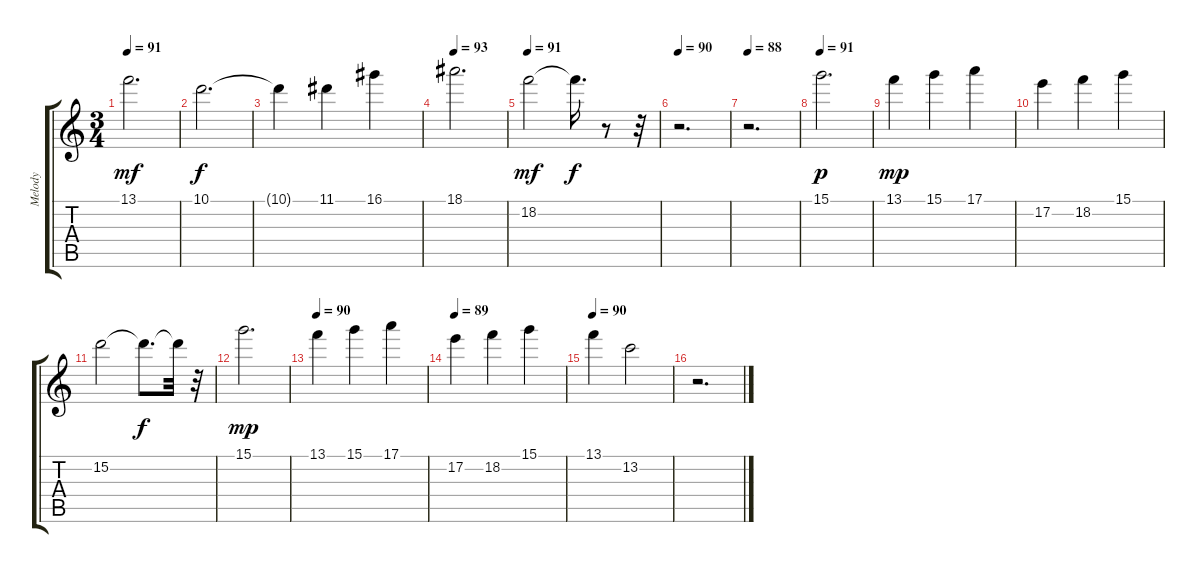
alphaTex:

\track ("Melody" "Melody") {instrument distortionguitar}
\staff {score tabs}
\tuning (E4 B3 G3 D3 A2 E2) {hide}
\ts (3 4)
\tempo 91
\clef g2
\ks c
13.1.2{d dy mf} |
10.1.2{d dy f} |
10.1{t}.4 11.1.4 16.1.4 |
\tempo 93
18.1.2{d} |
\tempo 91
18.2.2{dy mf} 18.2{t}.16{d dy f} r.8 r.32 |
\tempo 90
r.2{d} |
\tempo 88
r.2{d} |
\tempo 91
15.1.2{d dy p} |
13.1.4{dy mp} 15.1.4 17.1.4 |
17.2.4 18.2.4 15.1.4 |
15.2.2 15.2{t}.8{d dy f} 15.2{t}.32 r.32 |
15.1.2{d dy mp} |
\tempo 90
13.1.4 15.1.4 17.1.4 |
\tempo 89
17.2.4 18.2.4 15.1.4 |
\tempo 90
13.1.4 13.2.2 |
r.2{d}
